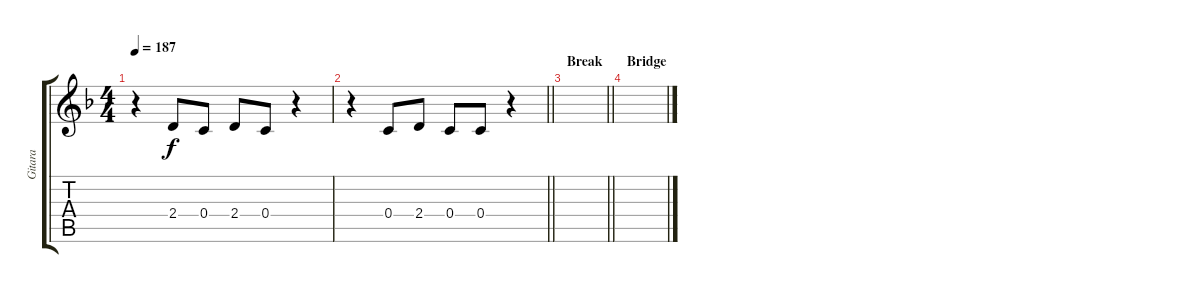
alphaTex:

\track ("Gitara" "Gitara") {instrument distortionguitar}
\staff {score tabs}
\tuning (D4 A3 F3 C3 G2 C2) {hide}
\ts (4 4)
\tempo 187
\clef g2
\ks dminor
r.4{dy f} 2.4.8 0.4.8 2.4.8 0.4.8 r.4 |
\barLineRight lightlight
r.4 0.4.8 2.4.8 0.4.8 0.4.8 r.4 |
\section ("" "Break")
\barLineRight lightlight
|
\section ("" "Bridge")
